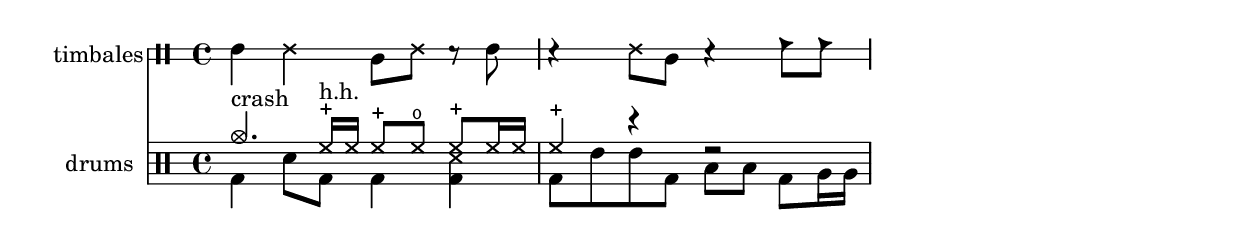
%% Do not edit this file; it is automatically
%% generated from LSR http://lsr.dsi.unimi.it
%% This file is in the public domain.
\version "2.13.16"

\header {
  lsrtags = "rhythms, percussion"

%% Translation of GIT committish: d2119a9e5e951c6ae850322f41444ac98d1ed492
  texidoces = "
Mediante la utilización de las potentes herramientas preconfiguradas
como la función @code{\\drummode} y el contexto @code{DrumStaff}, la
introducción de partes para percusión es muy fácil: las percusiones se
sitúan en sus propias posiciones de pentagrama (con una clave
especial) y tienen las cabezas correspondientes al instrumento.  Es
posible añadir un símbolo adicional a la percusión o reducir el número
de líneas.

"
  doctitlees = "Escritura de partes de percusión"

%% Translation of GIT committish: 9a65042d49324f2e3dff18c4b0858def81232eea
  texidocfr = "
Grâce à la puissance des outils préconfigurés tels que la fonction
@code{\\drummode} et le contexte @code{DrumStaff}, la saisie de
parties pour percussions est extrêmement simplifiée : chaque composant
d'une batterie trouve sa place sur une portée dédiée (avec une clef
spécifique) et les têtes de note sont spécifiques à chaque élément.
Il est également possible d'affecter un symbole particulier à chaque
élément, tout comme de restreindre le nombre de lignes de la portée.

"

  doctitlefr = "Ajout de parties de batterie"


  texidoc = "
Using the powerful pre-configured tools such as the @code{\\drummode}
function and the @code{DrumStaff} context, inputting drum parts is
quite easy: drums are placed at their own staff positions (with a
special clef symbol) and have note heads according to the drum.
Attaching an extra symbol to the drum or restricting the number of
lines is possible.

"
  doctitle = "Adding drum parts"
} % begin verbatim

drh = \drummode { cymc4.^"crash" hhc16^"h.h." hh hhc8 hho hhc8 hh16 hh hhc4 r4 r2 }
drl = \drummode { bd4 sn8 bd bd4 << bd ss >>  bd8 tommh tommh bd toml toml bd tomfh16 tomfh }
timb = \drummode { timh4 ssh timl8 ssh r timh r4 ssh8 timl r4 cb8 cb }

\score {
  <<
    \new DrumStaff \with {
      drumStyleTable = #timbales-style
      \override StaffSymbol #'line-count = #2
      \override BarLine #'bar-size = #2
    } <<
      \set Staff.instrumentName = #"timbales"
      \timb
    >>
    \new DrumStaff <<
      \set Staff.instrumentName = #"drums"
      \new DrumVoice { \stemUp \drh }
      \new DrumVoice { \stemDown \drl }
    >>
  >>
  \layout { }
  \midi {
    \context {
      \Score
      tempoWholesPerMinute = #(ly:make-moment 120 4)
    }
  }
}

